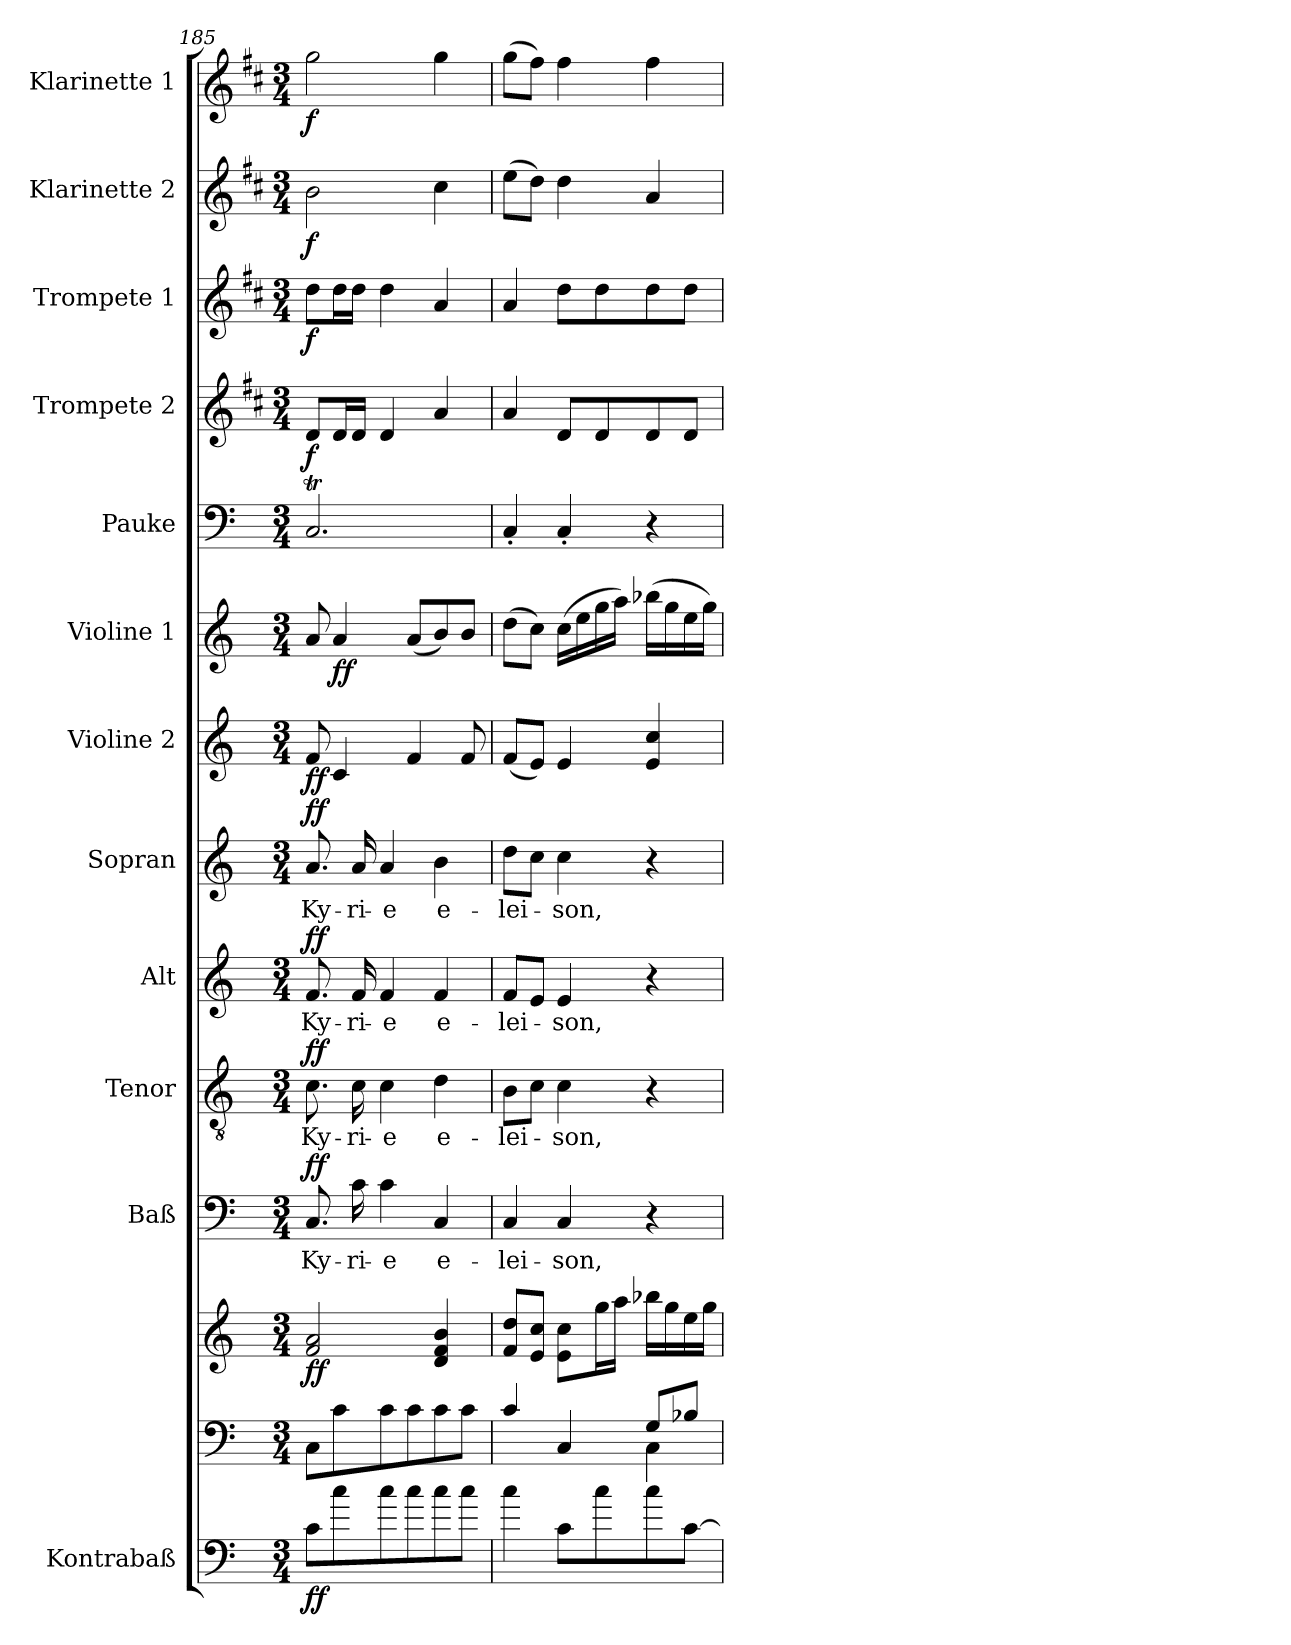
**kern	**dynam	**kern	**kern	**dynam	**kern	**text	**dynam	**kern	**text	**dynam	**kern	**text	**dynam	**kern	**text	**dynam	**kern	**dynam	**kern	**dynam	**kern	**kern	**dynam	**kern	**dynam	**kern	**dynam	**kern	**dynam
*part13	*part13	*part12	*part12	*part12	*part11	*part11	*part11	*part10	*part10	*part10	*part9	*part9	*part9	*part8	*part8	*part8	*part7	*part7	*part6	*part6	*part5	*part4	*part4	*part3	*part3	*part2	*part2	*part1	*part1
*staff14	*staff14	*staff13	*staff12	*staff12/13	*staff11	*staff11	*staff11	*staff10	*staff10	*staff10	*staff9	*staff9	*staff9	*staff8	*staff8	*staff8	*staff7	*staff7	*staff6	*staff6	*staff5	*staff4	*staff4	*staff3	*staff3	*staff2	*staff2	*staff1	*staff1
*I"Kontrabaß	*	*	*	*	*I"Baß	*	*	*I"Tenor	*	*	*I"Alt	*	*	*I"Sopran	*	*	*I"Violine 2	*	*I"Violine 1	*	*I"Pauke	*I"Trompete 2	*	*I"Trompete 1	*	*I"Klarinette 2	*	*I"Klarinette 1	*
*	*	*	*	*	*	*	*	*	*	*	*	*	*	*	*	*	*I'Vln	*	*I'Vln	*	*	*I'Tpt	*	*I'Tpt	*	*	*	*	*
*clefF4	*	*clefF4	*clefG2	*	*clefF4	*	*	*clefGv2	*	*	*clefG2	*	*	*clefG2	*	*	*clefG2	*	*clefG2	*	*clefF4	*clefG2	*	*clefG2	*	*clefG2	*	*clefG2	*
*ITrd7c12	*	*	*	*	*	*	*	*	*	*	*	*	*	*	*	*	*	*	*	*	*	*ITrd1c2	*	*ITrd1c2	*	*ITrd1c2	*	*ITrd1c2	*
*k[]	*	*k[]	*k[]	*	*k[]	*	*	*k[]	*	*	*k[]	*	*	*k[]	*	*	*k[]	*	*k[]	*	*k[]	*k[]	*	*k[]	*	*k[]	*	*k[]	*
*C:	*	*C:	*C:	*	*C:	*	*	*C:	*	*	*C:	*	*	*C:	*	*	*C:	*	*C:	*	*C:	*C:	*	*C:	*	*C:	*	*C:	*
*M3/4	*	*M3/4	*M3/4	*	*M3/4	*	*	*M3/4	*	*	*M3/4	*	*	*M3/4	*	*	*M3/4	*	*M3/4	*	*M3/4	*M3/4	*	*M3/4	*	*M3/4	*	*M3/4	*
=185	=185	=185	=185	=185	=185	=185	=185	=185	=185	=185	=185	=185	=185	=185	=185	=185	=185	=185	=185	=185	=185	=185	=185	=185	=185	=185	=185	=185	=185
!	!LO:DY:b	!	!	!LO:DY:b	!	!LO:LY:b	!LO:DY:a	!	!LO:LY:b	!LO:DY:a	!	!LO:LY:b	!LO:DY:a	!	!LO:LY:b	!LO:DY:a	!	!LO:DY:b	!	!	!	!	!LO:DY:b	!	!LO:DY:b	!	!LO:DY:b	!	!LO:DY:b
8C\L	ff	8C\L	2f/ 2a/	ff	8.C/	Ky-	ff	8.c\	Ky-	ff	8.f/	Ky-	ff	8.a/	Ky-	ff	8f/	ff	8a/	.	2.CT/	8c/L	f	8cc\L	f	2a\	f	2ff\	f
!	!	!	!	!	!	!	!	!	!	!	!	!	!	!	!	!	!	!	!	!LO:DY:b	!	!	!	!	!	!	!	!	!
8c\	.	8c\	.	.	.	.	.	.	.	.	.	.	.	.	.	.	4c/	.	4a/	ff	.	16c/L	.	16cc\L	.	.	.	.	.
!	!	!	!	!	!	!LO:LY:b	!	!	!LO:LY:b	!	!	!LO:LY:b	!	!	!LO:LY:b	!	!	!	!	!	!	!	!	!	!	!	!	!	!
.	.	.	.	.	16c\	-ri-	.	16c\	-ri-	.	16f/	-ri-	.	16a/	-ri-	.	.	.	.	.	.	16c/JJ	.	16cc\JJ	.	.	.	.	.
!	!	!	!	!	!	!LO:LY:b	!	!	!LO:LY:b	!	!	!LO:LY:b	!	!	!LO:LY:b	!	!	!	!	!	!	!	!	!	!	!	!	!	!
8c\	.	8c\	.	.	4c\	-e	.	4c\	-e	.	4f/	-e	.	4a/	-e	.	.	.	.	.	.	4c/	.	4cc\	.	.	.	.	.
8c\	.	8c\	.	.	.	.	.	.	.	.	.	.	.	.	.	.	4f/	.	(<8a/L	.	.	.	.	.	.	.	.	.	.
!	!	!	!	!	!	!LO:LY:b	!	!	!LO:LY:b	!	!	!LO:LY:b	!	!	!LO:LY:b	!	!	!	!	!	!	!	!	!	!	!	!	!	!
8c\	.	8c\	4d/ 4f/ 4b/	.	4C/	e-	.	4d\	e-	.	4f/	e-	.	4b\	e-	.	.	.	8b/)	.	.	4g/	.	4g/	.	4b\	.	4ff\	.
8c\J	.	8c\J	.	.	.	.	.	.	.	.	.	.	.	.	.	.	8f/	.	8b/J	.	.	.	.	.	.	.	.	.	.
=186	=186	=186	=186	=186	=186	=186	=186	=186	=186	=186	=186	=186	=186	=186	=186	=186	=186	=186	=186	=186	=186	=186	=186	=186	=186	=186	=186	=186	=186
*	*	*^	*	*	*	*	*	*	*	*	*	*	*	*	*	*	*	*	*	*	*	*	*	*	*	*	*	*	*
!	!	!	!	!	!	!	!LO:LY:b	!	!	!LO:LY:b	!	!	!LO:LY:b	!	!	!LO:LY:b	!	!	!	!	!	!	!	!	!	!	!	!	!	!
4c\	.	4c/	2ryy	8f/ 8dd/L	.	4C/	-lei-	.	8B\L	-lei-	.	8f/L	-lei-	.	8dd\L	-lei-	.	(<8f/L	.	(>8dd\L	.	4C'</	4g/	.	4g/	.	(>8dd\L	.	(>8ff\L	.
.	.	.	.	8e/ 8cc/J	.	.	.	.	8c\J	.	.	8e/J	.	.	8cc\J	.	.	8e/J)	.	8cc\J)	.	.	.	.	.	.	8cc\J)	.	8ee\J)	.
!	!	!	!	!	!	!	!LO:LY:b	!	!	!LO:LY:b	!	!	!LO:LY:b	!	!	!LO:LY:b	!	!	!	!	!	!	!	!	!	!	!	!	!	!
8C\L	.	4C/	.	8e\ 8cc\L	.	4C/	-son,	.	4c\	-son,	.	4e/	-son,	.	4cc\	-son,	.	4e/	.	(>16cc\LL	.	4C'</	8c/L	.	8cc\L	.	4cc\	.	4ee\	.
.	.	.	.	.	.	.	.	.	.	.	.	.	.	.	.	.	.	.	.	16ee\	.	.	.	.	.	.	.	.	.	.
8c\	.	.	.	16gg\L	.	.	.	.	.	.	.	.	.	.	.	.	.	.	.	16gg\	.	.	8c/	.	8cc\	.	.	.	.	.
.	.	.	.	16aa\JJ	.	.	.	.	.	.	.	.	.	.	.	.	.	.	.	16aa\JJ)	.	.	.	.	.	.	.	.	.	.
8c\	.	4C\	8G/L	16bb-X\LL	.	4r	.	.	4r	.	.	4r	.	.	4r	.	.	4e/ 4cc/	.	(>16bb-X\LL	.	4r	8c/	.	8cc\	.	4g/	.	4ee\	.
.	.	.	.	16gg\	.	.	.	.	.	.	.	.	.	.	.	.	.	.	.	16gg\	.	.	.	.	.	.	.	.	.	.
[8C\J	.	.	8B-X\J	16ee\	.	.	.	.	.	.	.	.	.	.	.	.	.	.	.	16ee\	.	.	8c/J	.	8cc\J	.	.	.	.	.
.	.	.	.	16gg\JJ	.	.	.	.	.	.	.	.	.	.	.	.	.	.	.	16gg\JJ)	.	.	.	.	.	.	.	.	.	.
*	*	*v	*v	*	*	*	*	*	*	*	*	*	*	*	*	*	*	*	*	*	*	*	*	*	*	*	*	*	*	*
=	=	=	=	=	=	=	=	=	=	=	=	=	=	=	=	=	=	=	=	=	=	=	=	=	=	=	=	=	=
*-	*-	*-	*-	*-	*-	*-	*-	*-	*-	*-	*-	*-	*-	*-	*-	*-	*-	*-	*-	*-	*-	*-	*-	*-	*-	*-	*-	*-	*-
